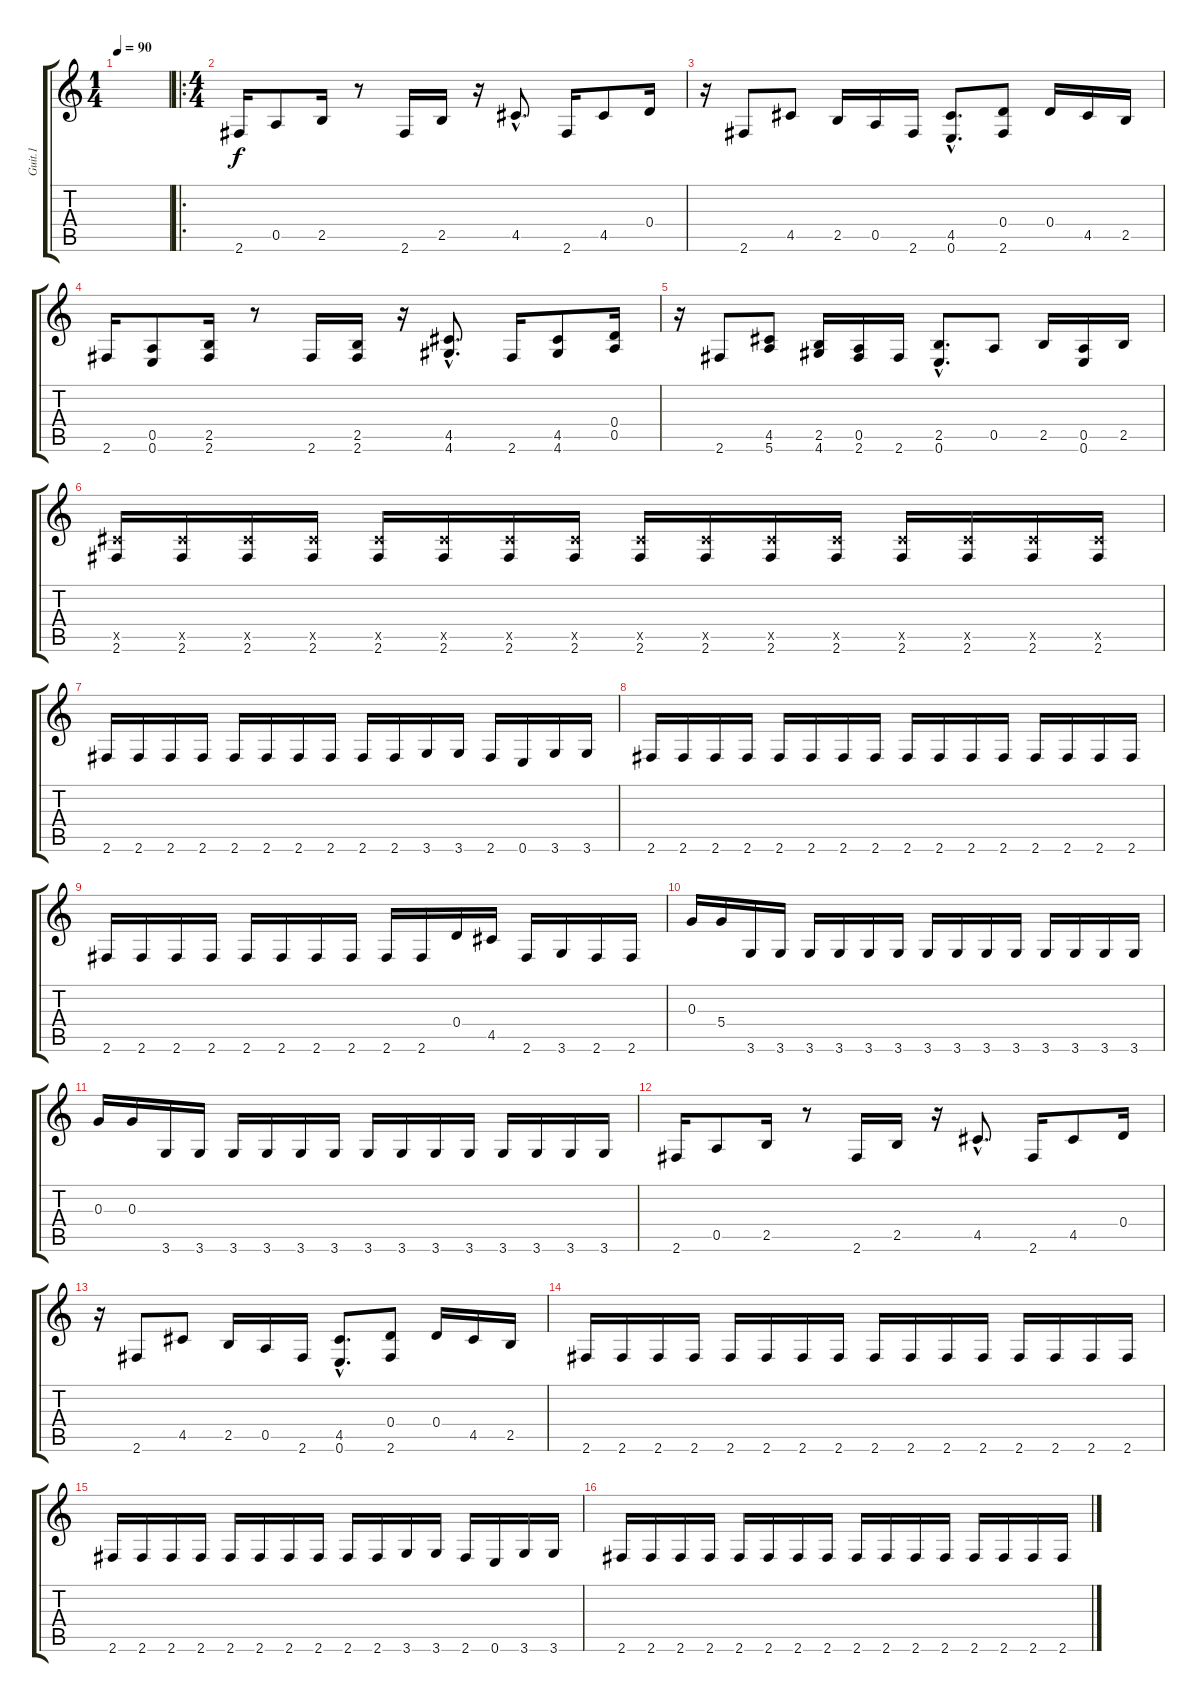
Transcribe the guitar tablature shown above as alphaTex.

\track ("Guit.1" "Guit.1") {instrument overdrivenguitar}
\staff {score tabs}
\tuning (E4 B3 G3 D3 A2 E2) {hide}
\ts (1 4)
\tempo 90
\clef g2
\ks c
|
\ro
\ts (4 4)
2.6.16 0.5.8 2.5.16 r.8 2.6.16 2.5.16 r.16 4.5{hac}.8{d} 2.6.16 4.5.8 0.4.16 |
r.16 2.6.8 4.5.8 2.5.16 0.5.16 2.6.16 (4.5{hac} 0.6{hac}).8{d} (0.4 2.6).8 0.4.16 4.5.16 2.5.16 |
2.6.16 (0.5 0.6).8 (2.5 2.6).16 r.8 2.6.16 (2.5 2.6).16 r.16 (4.5{hac} 4.6{hac}).8{d} 2.6.16 (4.5 4.6).8 (0.4 0.5).16 |
r.16 2.6.8 (4.5 5.6).8 (2.5 4.6).16 (0.5 2.6).16 2.6.16 (2.5{hac} 0.6{hac}).8{d} 0.5.8 2.5.16 (0.5 0.6).16 2.5.16 |
(4.5{x} 2.6).16 (4.5{x} 2.6).16 (4.5{x} 2.6).16 (4.5{x} 2.6).16 (4.5{x} 2.6).16 (4.5{x} 2.6).16 (4.5{x} 2.6).16 (4.5{x} 2.6).16 (4.5{x} 2.6).16 (4.5{x} 2.6).16 (4.5{x} 2.6).16 (4.5{x} 2.6).16 (4.5{x} 2.6).16 (4.5{x} 2.6).16 (4.5{x} 2.6).16 (4.5{x} 2.6).16 |
2.6.16 2.6.16 2.6.16 2.6.16 2.6.16 2.6.16 2.6.16 2.6.16 2.6.16 2.6.16 3.6.16 3.6.16 2.6.16 0.6.16 3.6.16 3.6.16 |
2.6.16 2.6.16 2.6.16 2.6.16 2.6.16 2.6.16 2.6.16 2.6.16 2.6.16 2.6.16 2.6.16 2.6.16 2.6.16 2.6.16 2.6.16 2.6.16 |
2.6.16 2.6.16 2.6.16 2.6.16 2.6.16 2.6.16 2.6.16 2.6.16 2.6.16 2.6.16 0.4.16 4.5.16 2.6.16 3.6.16 2.6.16 2.6.16 |
0.3.16 5.4.16 3.6.16 3.6.16 3.6.16 3.6.16 3.6.16 3.6.16 3.6.16 3.6.16 3.6.16 3.6.16 3.6.16 3.6.16 3.6.16 3.6.16 |
0.3.16 0.3.16 3.6.16 3.6.16 3.6.16 3.6.16 3.6.16 3.6.16 3.6.16 3.6.16 3.6.16 3.6.16 3.6.16 3.6.16 3.6.16 3.6.16 |
2.6.16 0.5.8 2.5.16 r.8 2.6.16 2.5.16 r.16 4.5{hac}.8{d} 2.6.16 4.5.8 0.4.16 |
r.16 2.6.8 4.5.8 2.5.16 0.5.16 2.6.16 (4.5{hac} 0.6{hac}).8{d} (0.4 2.6).8 0.4.16 4.5.16 2.5.16 |
2.6.16 2.6.16 2.6.16 2.6.16 2.6.16 2.6.16 2.6.16 2.6.16 2.6.16 2.6.16 2.6.16 2.6.16 2.6.16 2.6.16 2.6.16 2.6.16 |
2.6.16 2.6.16 2.6.16 2.6.16 2.6.16 2.6.16 2.6.16 2.6.16 2.6.16 2.6.16 3.6.16 3.6.16 2.6.16 0.6.16 3.6.16 3.6.16 |
2.6.16 2.6.16 2.6.16 2.6.16 2.6.16 2.6.16 2.6.16 2.6.16 2.6.16 2.6.16 2.6.16 2.6.16 2.6.16 2.6.16 2.6.16 2.6.16
